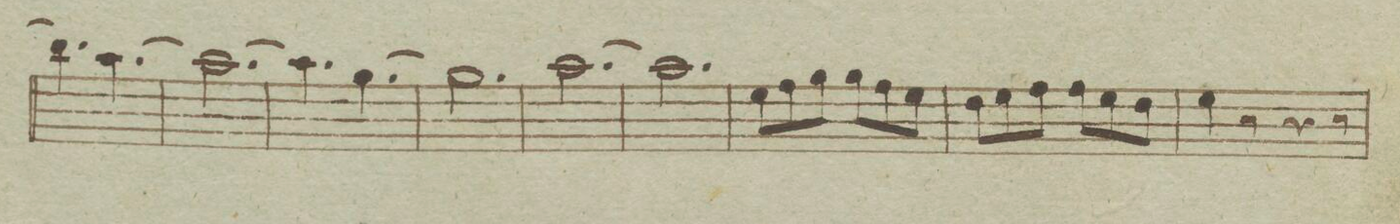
**kern	**dynam
*I"Clarinetto 1o. in B	*
*clefG2	*
*k[b-e-]	*
*met(c)	*
*M6/8	*
4.aa\]	.
[4.gg\	.
=204	=204
2.gg\_	.
=205	=205
4.gg\]	.
[4.ff\	.
=206	=206
2.ff\]	.
=207	=207
[2.gg\	.
=208	=208
2.gg\]	.
=209	=209
8dd\L	.
8ee-\	.
8ff\J	.
8ff\L	.
8ee-\	.
8dd\J	.
=210	=210
8cc\L	.
8dd\	.
8ee-\J	.
8ee-\L	.
8dd\	.
8cc\J	.
=211	=211
4dd\	.
8r	.
4r	.
8r	.
=212	=212
*-	*-
